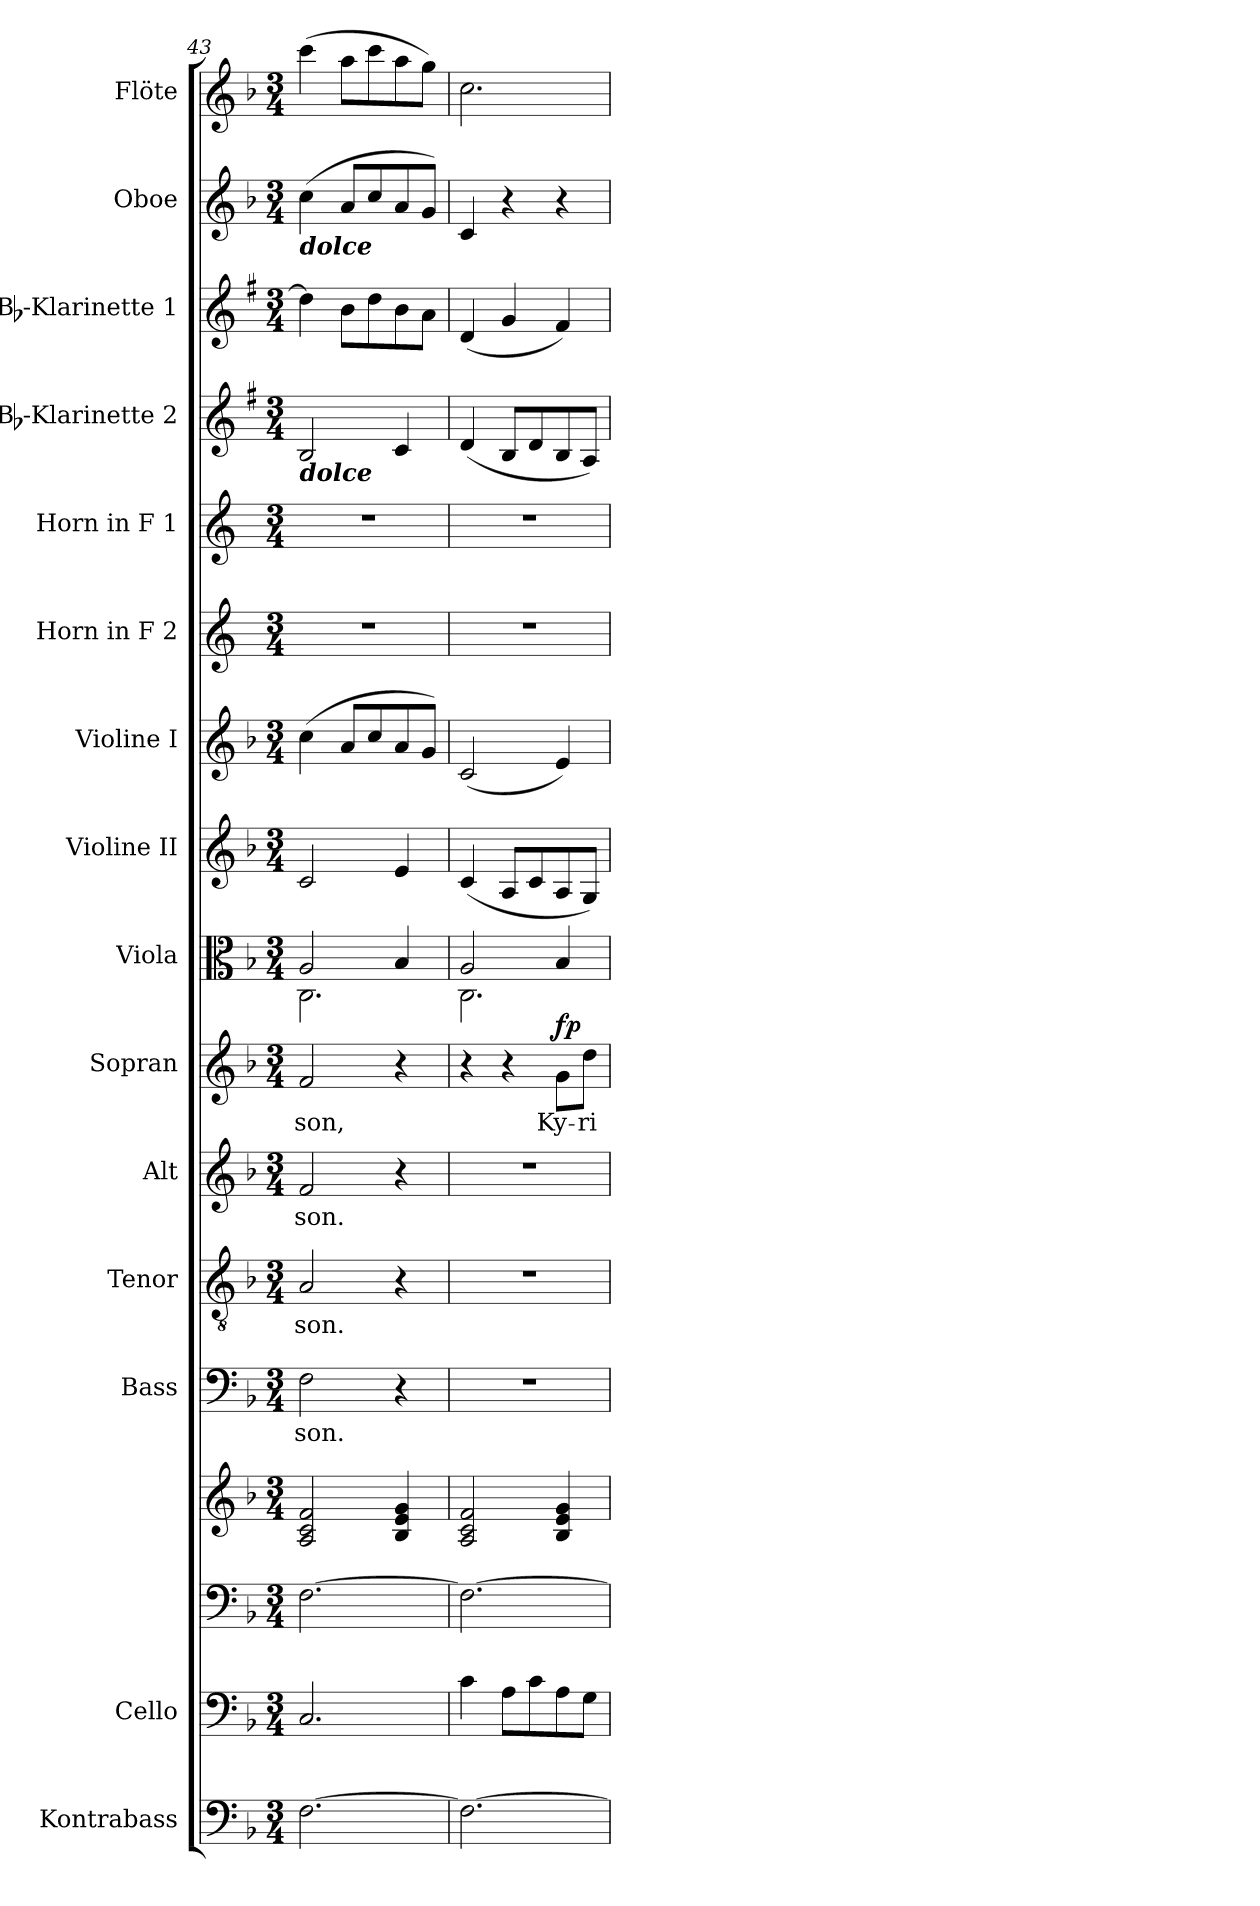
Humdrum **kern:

**kern	**kern	**kern	**kern	**kern	**text	**kern	**text	**kern	**text	**kern	**text	**dynam	**kern	**kern	**kern	**kern	**kern	**kern	**kern	**kern	**kern
*part16	*part15	*part14	*part14	*part13	*part13	*part12	*part12	*part11	*part11	*part10	*part10	*part10	*part9	*part8	*part7	*part6	*part5	*part4	*part3	*part2	*part1
*staff17	*staff16	*staff15	*staff14	*staff13	*staff13	*staff12	*staff12	*staff11	*staff11	*staff10	*staff10	*staff10	*staff9	*staff8	*staff7	*staff6	*staff5	*staff4	*staff3	*staff2	*staff1
*I"Kontrabass	*I"Cello	*	*	*I"Bass	*	*I"Tenor	*	*I"Alt	*	*I"Sopran	*	*	*I"Viola	*I"Violine II	*I"Violine I	*I"Horn in F 2	*I"Horn in F 1	*I"Bb-Klarinette 2	*I"Bb-Klarinette 1	*I"Oboe	*I"Flöte
*I'Kb.	*	*	*	*I'B.	*	*I'T.	*	*I'A.	*	*I'S.	*	*	*I'Vla.	*I'Vl. II	*I'Vl. I	*	*	*I'Bb Kl. 2	*I'Bb Kl. 1	*I'Ob.	*I'Fl.
*clefF4	*clefF4	*clefF4	*clefG2	*clefF4	*	*clefGv2	*	*clefG2	*	*clefG2	*	*	*clefC3	*clefG2	*clefG2	*clefG2	*clefG2	*clefG2	*clefG2	*clefG2	*clefG2
*ITrd7c12	*	*	*	*	*	*	*	*	*	*	*	*	*	*	*	*ITrd4c7	*ITrd4c7	*ITrd1c2	*ITrd1c2	*	*
*k[b-]	*k[b-]	*k[b-]	*k[b-]	*k[b-]	*	*k[b-]	*	*k[b-]	*	*k[b-]	*	*	*k[b-]	*k[b-]	*k[b-]	*k[b-]	*k[b-]	*k[b-]	*k[b-]	*k[b-]	*k[b-]
*F:	*F:	*F:	*F:	*F:	*	*F:	*	*F:	*	*F:	*	*	*F:	*F:	*F:	*F:	*F:	*F:	*F:	*F:	*F:
*M3/4	*M3/4	*M3/4	*M3/4	*M3/4	*	*M3/4	*	*M3/4	*	*M3/4	*	*	*M3/4	*M3/4	*M3/4	*M3/4	*M3/4	*M3/4	*M3/4	*M3/4	*M3/4
=43	=43	=43	=43	=43	=43	=43	=43	=43	=43	=43	=43	=43	=43	=43	=43	=43	=43	=43	=43	=43	=43
!	!	!	!	!	!	!	!	!	!	!	!	!	!	!	!	!	!	!	!	!LO:TX:b:Bi:t=dolce	!
!	!	!	!	!	!	!	!	!	!	!	!	!	!	!	!	!	!	!LO:TX:b:Bi:t=dolce	!	!	!
!	!	!	!	!	!LO:LY:b	!	!LO:LY:b	!	!LO:LY:b	!	!LO:LY:b	!	!	!	!	!	!	!	!	!	!
*	*	*	*	*	*	*	*	*	*	*	*	*	*^	*	*	*	*	*	*	*	*
[2.FF\	2.C/	[2.F\	2A/ 2c/ 2f/	2F\	-son.	2A/	-son.	2f/	-son.	2f/	-son,	.	2A/	2.C\	(<2c/	(>4cc\	2.r	2.r	2A/	4cc\]	(>4cc\	(>4ccc\
.	.	.	.	.	.	.	.	.	.	.	.	.	.	.	.	8a/L	.	.	.	8a\L	8a/L	8aa\L
.	.	.	.	.	.	.	.	.	.	.	.	.	.	.	.	8cc/	.	.	.	8cc\	8cc/	8ccc\
.	.	.	4B-/ 4e/ 4g/	4r	.	4r	.	4r	.	4r	.	.	4B-/	.	4e/	8a/	.	.	4B-/	8a\	8a/	8aa\
.	.	.	.	.	.	.	.	.	.	.	.	.	.	.	.	8g/J)	.	.	.	8g\J	8g/J)	8gg\J)
=44	=44	=44	=44	=44	=44	=44	=44	=44	=44	=44	=44	=44	=44	=44	=44	=44	=44	=44	=44	=44	=44	=44
2.FF\_	4c\	2.F\_	2A/ 2c/ 2f/	2.r	.	2.r	.	2.r	.	4r	.	.	2A/	2.C\	(<4c/	(<2c/	2.r	2.r	(<4c/	(<4c/	4c/	2.cc\
.	8A\L	.	.	.	.	.	.	.	.	4r	.	.	.	.	8A/L	.	.	.	8A/L	4f/	4r	.
.	8c\	.	.	.	.	.	.	.	.	.	.	.	.	.	8c/	.	.	.	8c/	.	.	.
!	!	!	!	!	!	!	!	!	!	!	!LO:LY:b	!LO:DY:a	!	!	!	!	!	!	!	!	!	!
.	8A\	.	4B-/ 4e/ 4g/	.	.	.	.	.	.	8g\L	Ky-	fp	4B-/	.	8A/	4e/)	.	.	8A/	4e/)	4r	.
!	!	!	!	!	!	!	!	!	!	!	!LO:LY:b	!	!	!	!	!	!	!	!	!	!	!
.	8G\J	.	.	.	.	.	.	.	.	8dd\J	-ri-	.	.	.	8G/J)	.	.	.	8G/J)	.	.	.
*	*	*	*	*	*	*	*	*	*	*	*	*	*v	*v	*	*	*	*	*	*	*	*
=	=	=	=	=	=	=	=	=	=	=	=	=	=	=	=	=	=	=	=	=	=
*-	*-	*-	*-	*-	*-	*-	*-	*-	*-	*-	*-	*-	*-	*-	*-	*-	*-	*-	*-	*-	*-
